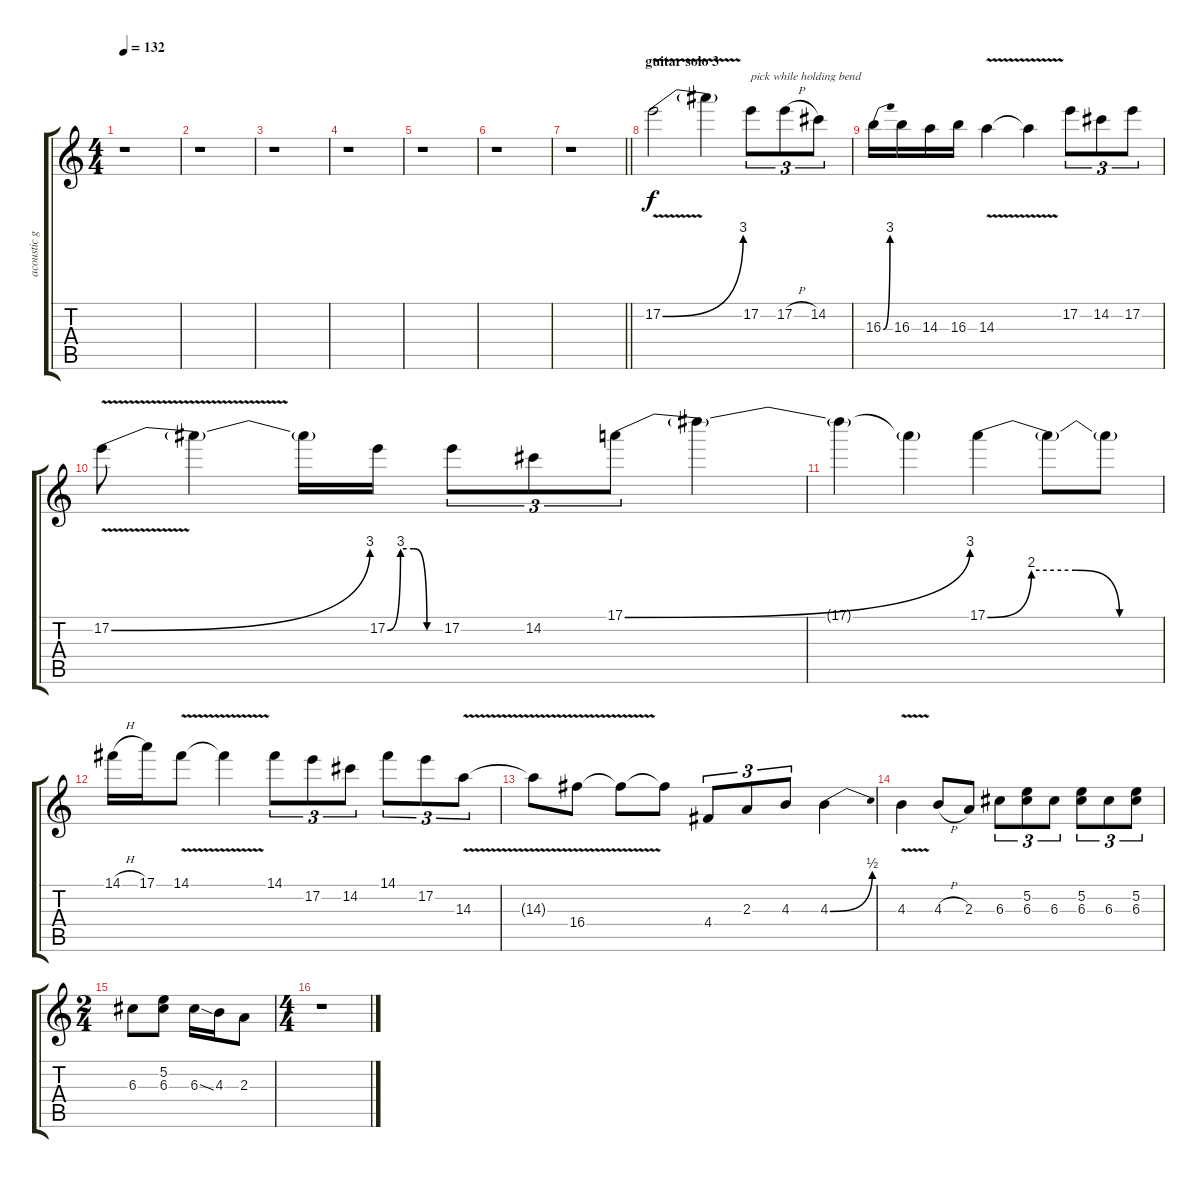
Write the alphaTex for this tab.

\track ("acoustic guitar" "acoustic g") {instrument acousticguitarsteel}
\staff {score tabs}
\tuning (E4 B3 G3 D3 A2 E2) {hide}
\ts (4 4)
\tempo 132
\clef g2
\ks c
r.1{dy f} |
r.1 |
r.1 |
r.1 |
r.1 |
r.1 |
\barLineRight lightlight
r.1 |
\section ("" "guitar solo 3")
17.2{be (bend 0 0 60 12) v}.2 17.2{t}.4 17.2.8{tu (3 2) txt "pick while holding bend"} 17.2{h}.8{tu (3 2)} 14.2.8{tu (3 2)} |
16.3{be (bend 0 0 60 12)}.16 16.3.16 14.3.16 16.3.16 14.3{v}.4 14.3{t}.4 17.2.8{tu (3 2)} 14.2.8{tu (3 2)} 17.2.8{tu (3 2)} |
17.2{be (bend 0 0 60 12) v}.8 17.2{t}.4 17.2{t}.16 17.2{be (custom 0 0 15 12 30 12 45 0 60 0)}.16 17.2.8{tu (3 2)} 14.2.8{tu (3 2)} 17.1{be (bend 0 0 60 12)}.8{tu (3 2)} 17.1{t}.4 |
17.1{t}.4 17.1{t}.4 17.1{be (custom 0 0 15 8 30 8 45 0 60 0)}.4 17.1{t}.8 17.1{t}.8 |
14.1{h}.16 17.1.16 14.1{v}.8 14.1{t}.4 14.1.8{tu (3 2)} 17.2.8{tu (3 2)} 14.2.8{tu (3 2)} 14.1.8{tu (3 2)} 17.2.8{tu (3 2)} 14.3{v}.8{tu (3 2)} |
14.3{t}.8 16.4{v}.8 16.4{t}.8 16.4{t}.8 4.4.8{tu (3 2)} 2.3.8{tu (3 2)} 4.3.8{tu (3 2)} 4.3{be (bend 0 0 60 2)}.4 |
4.3{v}.4 4.3{h}.8 2.3.8 6.3.8{tu (3 2)} (5.2 6.3).8{tu (3 2)} 6.3.8{tu (3 2)} (5.2 6.3).8{tu (3 2)} 6.3.8{tu (3 2)} (5.2 6.3).8{tu (3 2)} |
\ts (2 4)
6.3.8 (5.2 6.3).8 6.3{ss}.16 4.3.16 2.3.8 |
\ts (4 4)
r.1
